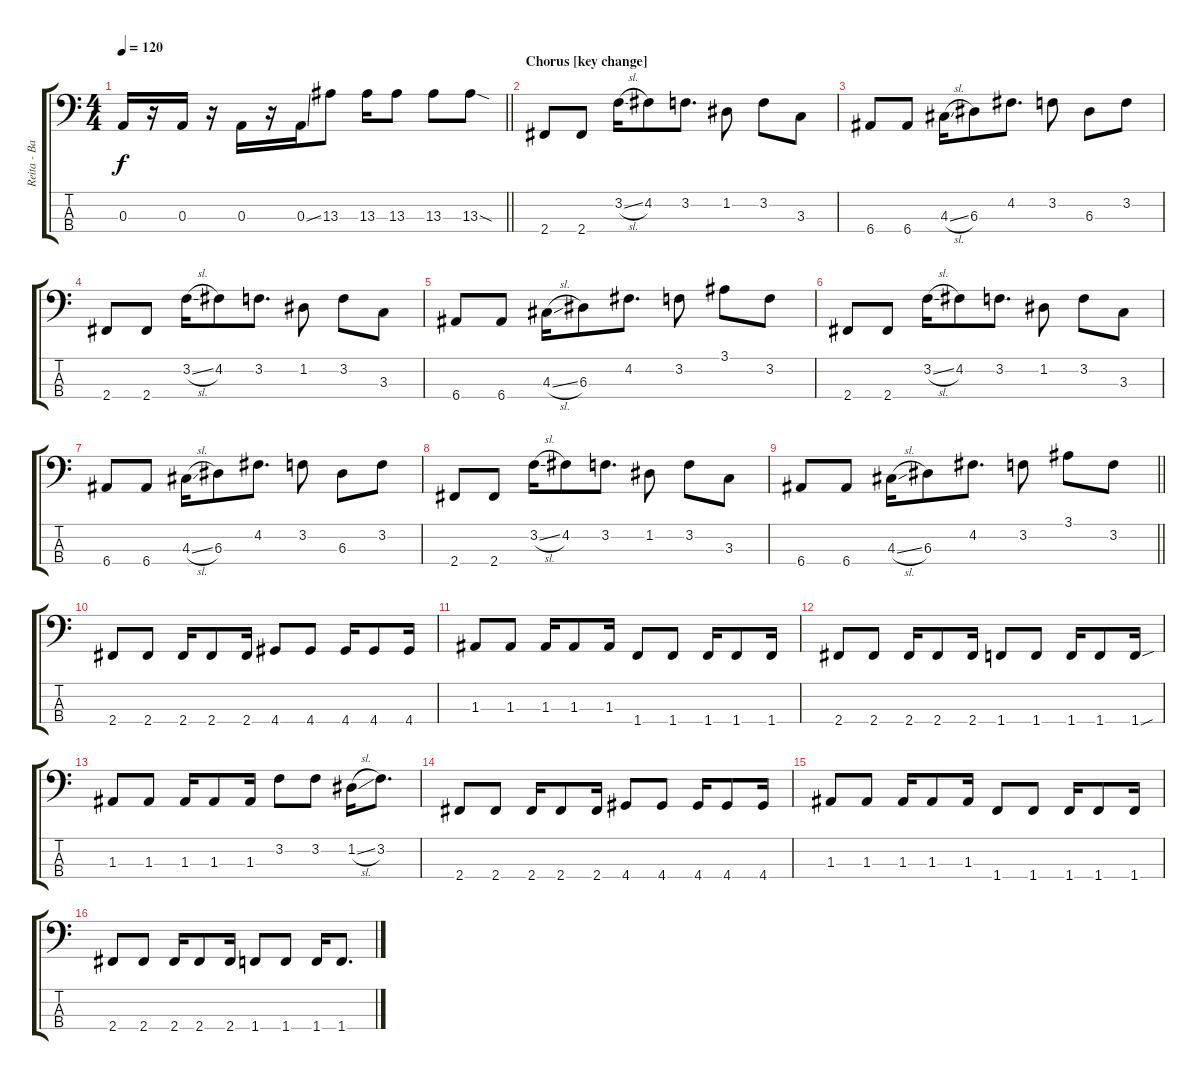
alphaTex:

\track ("Reita - Bass" "Reita - Ba") {instrument electricbasspick}
\staff {score tabs}
\tuning (G2 D2 A1 E1) {hide}
\ts (4 4)
\tempo 120
\clef f4
\barLineRight lightlight
\ks c
0.3.16{dy f} r.16 0.3.16 r.16 0.3.16 r.16 0.3{ss}.16 13.3.8 13.3.16 13.3.8 13.3.8 13.3{sod}.8 |
\section ("" "Chorus [key change]")
2.4.8 2.4.8 3.2{sl}.16 4.2.8 3.2.8{d} 1.2.8 3.2.8 3.3.8 |
6.4.8 6.4.8 4.3{sl}.16 6.3.8 4.2.8{d} 3.2.8 6.3.8 3.2.8 |
2.4.8 2.4.8 3.2{sl}.16 4.2.8 3.2.8{d} 1.2.8 3.2.8 3.3.8 |
6.4.8 6.4.8 4.3{sl}.16 6.3.8 4.2.8{d} 3.2.8 3.1.8 3.2.8 |
2.4.8 2.4.8 3.2{sl}.16 4.2.8 3.2.8{d} 1.2.8 3.2.8 3.3.8 |
6.4.8 6.4.8 4.3{sl}.16 6.3.8 4.2.8{d} 3.2.8 6.3.8 3.2.8 |
2.4.8 2.4.8 3.2{sl}.16 4.2.8 3.2.8{d} 1.2.8 3.2.8 3.3.8 |
\barLineRight lightlight
6.4.8 6.4.8 4.3{sl}.16 6.3.8 4.2.8{d} 3.2.8 3.1.8 3.2.8 |
\section ("" "")
2.4.8 2.4.8 2.4.16 2.4.8 2.4.16 4.4.8 4.4.8 4.4.16 4.4.8 4.4.16 |
1.3.8 1.3.8 1.3.16 1.3.8 1.3.16 1.4.8 1.4.8 1.4.16 1.4.8 1.4.16 |
2.4.8 2.4.8 2.4.16 2.4.8 2.4.16 1.4.8 1.4.8 1.4.16 1.4.8 1.4{sou}.16 |
1.3.8 1.3.8 1.3.16 1.3.8 1.3.16 3.2.8 3.2.8 1.2{sl}.16 3.2.8{d} |
2.4.8 2.4.8 2.4.16 2.4.8 2.4.16 4.4.8 4.4.8 4.4.16 4.4.8 4.4.16 |
1.3.8 1.3.8 1.3.16 1.3.8 1.3.16 1.4.8 1.4.8 1.4.16 1.4.8 1.4.16 |
2.4.8 2.4.8 2.4.16 2.4.8 2.4.16 1.4.8 1.4.8 1.4.16 1.4.8{d}
